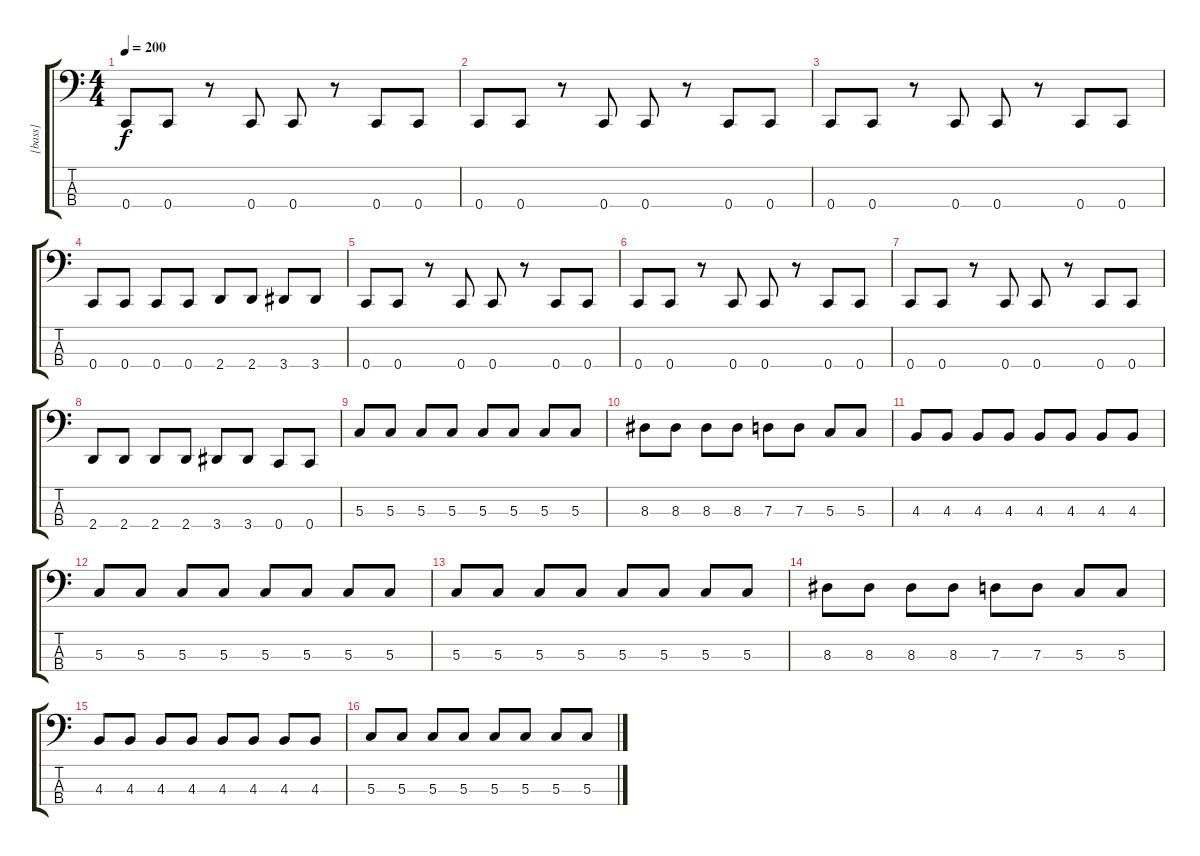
\track ("[bass]" "[bass]") {instrument slapbass1}
\staff {score tabs}
\tuning (F2 C2 G1 C1) {hide}
\ts (4 4)
\tempo 200
\clef f4
\ks c
0.4.8{dy f} 0.4.8 r.8 0.4.8 0.4.8 r.8 0.4.8 0.4.8 |
0.4.8 0.4.8 r.8 0.4.8 0.4.8 r.8 0.4.8 0.4.8 |
0.4.8 0.4.8 r.8 0.4.8 0.4.8 r.8 0.4.8 0.4.8 |
0.4.8 0.4.8 0.4.8 0.4.8 2.4.8 2.4.8 3.4.8 3.4.8 |
0.4.8 0.4.8 r.8 0.4.8 0.4.8 r.8 0.4.8 0.4.8 |
0.4.8 0.4.8 r.8 0.4.8 0.4.8 r.8 0.4.8 0.4.8 |
0.4.8 0.4.8 r.8 0.4.8 0.4.8 r.8 0.4.8 0.4.8 |
2.4.8 2.4.8 2.4.8 2.4.8 3.4.8 3.4.8 0.4.8 0.4.8 |
5.3.8 5.3.8 5.3.8 5.3.8 5.3.8 5.3.8 5.3.8 5.3.8 |
8.3.8 8.3.8 8.3.8 8.3.8 7.3.8 7.3.8 5.3.8 5.3.8 |
4.3.8 4.3.8 4.3.8 4.3.8 4.3.8 4.3.8 4.3.8 4.3.8 |
5.3.8 5.3.8 5.3.8 5.3.8 5.3.8 5.3.8 5.3.8 5.3.8 |
5.3.8 5.3.8 5.3.8 5.3.8 5.3.8 5.3.8 5.3.8 5.3.8 |
8.3.8 8.3.8 8.3.8 8.3.8 7.3.8 7.3.8 5.3.8 5.3.8 |
4.3.8 4.3.8 4.3.8 4.3.8 4.3.8 4.3.8 4.3.8 4.3.8 |
5.3.8 5.3.8 5.3.8 5.3.8 5.3.8 5.3.8 5.3.8 5.3.8
